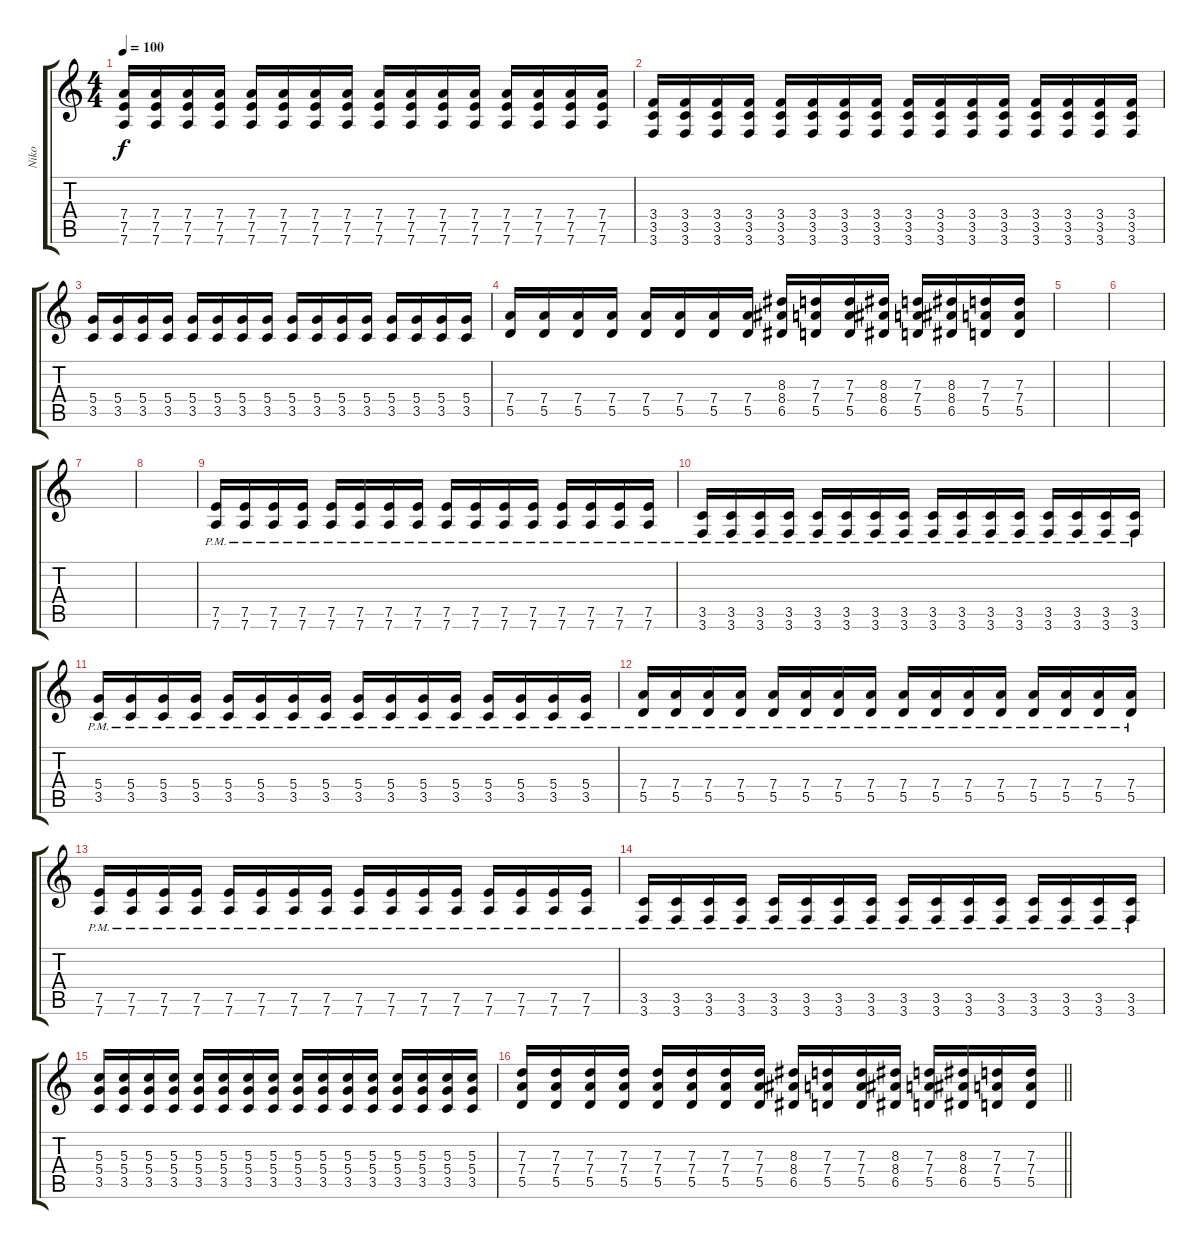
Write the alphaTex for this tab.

\track ("Niko" "Niko") {instrument distortionguitar}
\staff {score tabs}
\tuning (E4 B3 G3 D3 A2 D2) {hide}
\ts (4 4)
\tempo 100
\clef g2
\ks c
(7.4 7.5 7.6).16{dy f} (7.4 7.5 7.6).16 (7.4 7.5 7.6).16 (7.4 7.5 7.6).16 (7.4 7.5 7.6).16 (7.4 7.5 7.6).16 (7.4 7.5 7.6).16 (7.4 7.5 7.6).16 (7.4 7.5 7.6).16 (7.4 7.5 7.6).16 (7.4 7.5 7.6).16 (7.4 7.5 7.6).16 (7.4 7.5 7.6).16 (7.4 7.5 7.6).16 (7.4 7.5 7.6).16 (7.4 7.5 7.6).16 |
(3.4 3.5 3.6).16 (3.4 3.5 3.6).16 (3.4 3.5 3.6).16 (3.4 3.5 3.6).16 (3.4 3.5 3.6).16 (3.4 3.5 3.6).16 (3.4 3.5 3.6).16 (3.4 3.5 3.6).16 (3.4 3.5 3.6).16 (3.4 3.5 3.6).16 (3.4 3.5 3.6).16 (3.4 3.5 3.6).16 (3.4 3.5 3.6).16 (3.4 3.5 3.6).16 (3.4 3.5 3.6).16 (3.4 3.5 3.6).16 |
(5.4 3.5).16 (5.4 3.5).16 (5.4 3.5).16 (5.4 3.5).16 (5.4 3.5).16 (5.4 3.5).16 (5.4 3.5).16 (5.4 3.5).16 (5.4 3.5).16 (5.4 3.5).16 (5.4 3.5).16 (5.4 3.5).16 (5.4 3.5).16 (5.4 3.5).16 (5.4 3.5).16 (5.4 3.5).16 |
(7.4 5.5).16 (7.4 5.5).16 (7.4 5.5).16 (7.4 5.5).16 (7.4 5.5).16 (7.4 5.5).16 (7.4 5.5).16 (7.4 5.5).16 (8.3 8.4 6.5).16 (7.3 7.4 5.5).16 (7.3 7.4 5.5).16 (8.3 8.4 6.5).16 (7.3 7.4 5.5).16 (8.3 8.4 6.5).16 (7.3 7.4 5.5).16 (7.3 7.4 5.5).16 |
|
|
|
|
(7.5{pm} 7.6{pm}).16 (7.5{pm} 7.6{pm}).16 (7.5{pm} 7.6{pm}).16 (7.5{pm} 7.6{pm}).16 (7.5{pm} 7.6{pm}).16 (7.5{pm} 7.6{pm}).16 (7.5{pm} 7.6{pm}).16 (7.5{pm} 7.6{pm}).16 (7.5{pm} 7.6{pm}).16 (7.5{pm} 7.6{pm}).16 (7.5{pm} 7.6{pm}).16 (7.5{pm} 7.6{pm}).16 (7.5{pm} 7.6{pm}).16 (7.5{pm} 7.6{pm}).16 (7.5{pm} 7.6{pm}).16 (7.5{pm} 7.6{pm}).16 |
(3.5{pm} 3.6{pm}).16 (3.5{pm} 3.6{pm}).16 (3.5{pm} 3.6{pm}).16 (3.5{pm} 3.6{pm}).16 (3.5{pm} 3.6{pm}).16 (3.5{pm} 3.6{pm}).16 (3.5{pm} 3.6{pm}).16 (3.5{pm} 3.6{pm}).16 (3.5{pm} 3.6{pm}).16 (3.5{pm} 3.6{pm}).16 (3.5{pm} 3.6{pm}).16 (3.5{pm} 3.6{pm}).16 (3.5{pm} 3.6{pm}).16 (3.5{pm} 3.6{pm}).16 (3.5{pm} 3.6{pm}).16 (3.5{pm} 3.6{pm}).16 |
(5.4{pm} 3.5{pm}).16 (5.4{pm} 3.5{pm}).16 (5.4{pm} 3.5{pm}).16 (5.4{pm} 3.5{pm}).16 (5.4{pm} 3.5{pm}).16 (5.4{pm} 3.5{pm}).16 (5.4{pm} 3.5{pm}).16 (5.4{pm} 3.5{pm}).16 (5.4{pm} 3.5{pm}).16 (5.4{pm} 3.5{pm}).16 (5.4{pm} 3.5{pm}).16 (5.4{pm} 3.5{pm}).16 (5.4{pm} 3.5{pm}).16 (5.4{pm} 3.5{pm}).16 (5.4{pm} 3.5{pm}).16 (5.4{pm} 3.5{pm}).16 |
(7.4{pm} 5.5{pm}).16 (7.4{pm} 5.5{pm}).16 (7.4{pm} 5.5{pm}).16 (7.4{pm} 5.5{pm}).16 (7.4{pm} 5.5{pm}).16 (7.4{pm} 5.5{pm}).16 (7.4{pm} 5.5{pm}).16 (7.4{pm} 5.5{pm}).16 (7.4{pm} 5.5{pm}).16 (7.4{pm} 5.5{pm}).16 (7.4{pm} 5.5{pm}).16 (7.4{pm} 5.5{pm}).16 (7.4{pm} 5.5{pm}).16 (7.4{pm} 5.5{pm}).16 (7.4{pm} 5.5{pm}).16 (7.4{pm} 5.5{pm}).16 |
(7.5{pm} 7.6{pm}).16 (7.5{pm} 7.6{pm}).16 (7.5{pm} 7.6{pm}).16 (7.5{pm} 7.6{pm}).16 (7.5{pm} 7.6{pm}).16 (7.5{pm} 7.6{pm}).16 (7.5{pm} 7.6{pm}).16 (7.5{pm} 7.6{pm}).16 (7.5{pm} 7.6{pm}).16 (7.5{pm} 7.6{pm}).16 (7.5{pm} 7.6{pm}).16 (7.5{pm} 7.6{pm}).16 (7.5{pm} 7.6{pm}).16 (7.5{pm} 7.6{pm}).16 (7.5{pm} 7.6{pm}).16 (7.5{pm} 7.6{pm}).16 |
(3.5{pm} 3.6{pm}).16 (3.5{pm} 3.6{pm}).16 (3.5{pm} 3.6{pm}).16 (3.5{pm} 3.6{pm}).16 (3.5{pm} 3.6{pm}).16 (3.5{pm} 3.6{pm}).16 (3.5{pm} 3.6{pm}).16 (3.5{pm} 3.6{pm}).16 (3.5{pm} 3.6{pm}).16 (3.5{pm} 3.6{pm}).16 (3.5{pm} 3.6{pm}).16 (3.5{pm} 3.6{pm}).16 (3.5{pm} 3.6{pm}).16 (3.5{pm} 3.6{pm}).16 (3.5{pm} 3.6{pm}).16 (3.5{pm} 3.6{pm}).16 |
(5.3 5.4 3.5).16 (5.3 5.4 3.5).16 (5.3 5.4 3.5).16 (5.3 5.4 3.5).16 (5.3 5.4 3.5).16 (5.3 5.4 3.5).16 (5.3 5.4 3.5).16 (5.3 5.4 3.5).16 (5.3 5.4 3.5).16 (5.3 5.4 3.5).16 (5.3 5.4 3.5).16 (5.3 5.4 3.5).16 (5.3 5.4 3.5).16 (5.3 5.4 3.5).16 (5.3 5.4 3.5).16 (5.3 5.4 3.5).16 |
\barLineRight lightlight
(7.3 7.4 5.5).16 (7.3 7.4 5.5).16 (7.3 7.4 5.5).16 (7.3 7.4 5.5).16 (7.3 7.4 5.5).16 (7.3 7.4 5.5).16 (7.3 7.4 5.5).16 (7.3 7.4 5.5).16 (8.3 8.4 6.5).16 (7.3 7.4 5.5).16 (7.3 7.4 5.5).16 (8.3 8.4 6.5).16 (7.3 7.4 5.5).16 (8.3 8.4 6.5).16 (7.3 7.4 5.5).16 (7.3 7.4 5.5).16
